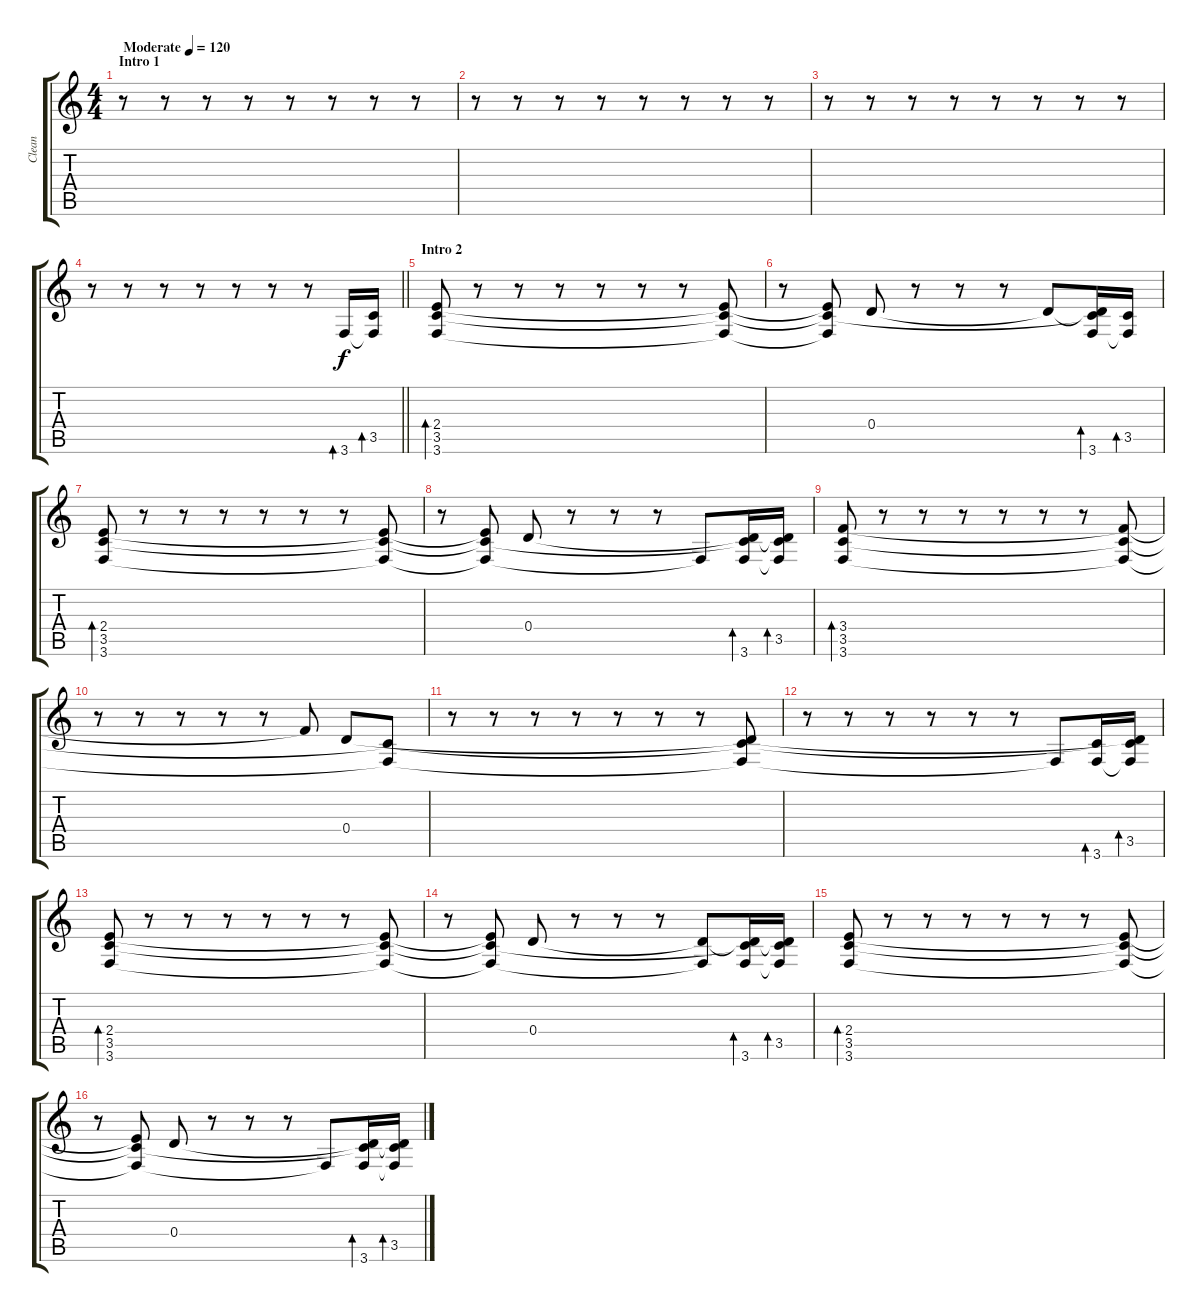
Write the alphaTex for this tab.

\track ("Clean" "Clean") {instrument electricguitarclean}
\staff {score tabs}
\tuning (E4 B3 G3 D3 A2 D2) {hide}
\ts (4 4)
\section ("" "Intro 1")
\tempo (120 "Moderate")
\clef g2
\ks c
r.8{dy f instrument electricguitarclean} r.8 r.8 r.8 r.8 r.8 r.8 r.8 |
r.8 r.8 r.8 r.8 r.8 r.8 r.8 r.8 |
r.8 r.8 r.8 r.8 r.8 r.8 r.8 r.8 |
\barLineRight lightlight
r.8 r.8 r.8 r.8 r.8 r.8 r.8 3.6.16{bd 480} (3.5 3.6{t}).16{bd 480} |
\section ("" "Intro 2")
(2.4 3.5 3.6).8{bd 480} r.8 r.8 r.8 r.8 r.8 r.8 (2.4{t} 3.5{t} 3.6{t}).8 |
r.8 (2.4{t} 3.5{t} 3.6{t}).8 0.4.8 r.8 r.8 r.8 0.4{t}.8 (0.4{t} 3.5{t} 3.6).16{bd 480} (3.5 3.6{t}).16{bd 480} |
(2.4 3.5 3.6).8{bd 480} r.8 r.8 r.8 r.8 r.8 r.8 (2.4{t} 3.5{t} 3.6{t}).8 |
r.8 (2.4{t} 3.5{t} 3.6{t}).8 0.4.8 r.8 r.8 r.8 3.6{t}.8 (0.4{t} 3.5{t} 3.6).16{bd 480} (0.4{t} 3.5 3.6{t}).16{bd 480} |
(3.4 3.5 3.6).8{bd 480} r.8 r.8 r.8 r.8 r.8 r.8 (3.4{t} 3.5{t} 3.6{t}).8 |
r.8 r.8 r.8 r.8 r.8 3.4{t}.8 0.4.8 (3.5{t} 3.6{t}).8 |
r.8 r.8 r.8 r.8 r.8 r.8 r.8 (0.4{t} 3.5{t} 3.6{t}).8 |
r.8 r.8 r.8 r.8 r.8 r.8 3.6{t}.8 (3.5{t} 3.6).16{bd 480} (0.4{t} 3.5 3.6{t}).16{bd 480} |
(2.4 3.5 3.6).8{bd 480} r.8 r.8 r.8 r.8 r.8 r.8 (2.4{t} 3.5{t} 3.6{t}).8 |
r.8 (2.4{t} 3.5{t} 3.6{t}).8 0.4.8 r.8 r.8 r.8 (0.4{t} 3.6{t}).8 (0.4{t} 3.5{t} 3.6).16{bd 480} (0.4{t} 3.5 3.6{t}).16{bd 480} |
(2.4 3.5 3.6).8{bd 480} r.8 r.8 r.8 r.8 r.8 r.8 (2.4{t} 3.5{t} 3.6{t}).8 |
r.8 (2.4{t} 3.5{t} 3.6{t}).8 0.4.8 r.8 r.8 r.8 3.6{t}.8 (0.4{t} 3.5{t} 3.6).16{bd 480} (0.4{t} 3.5 3.6{t}).16{bd 480}
